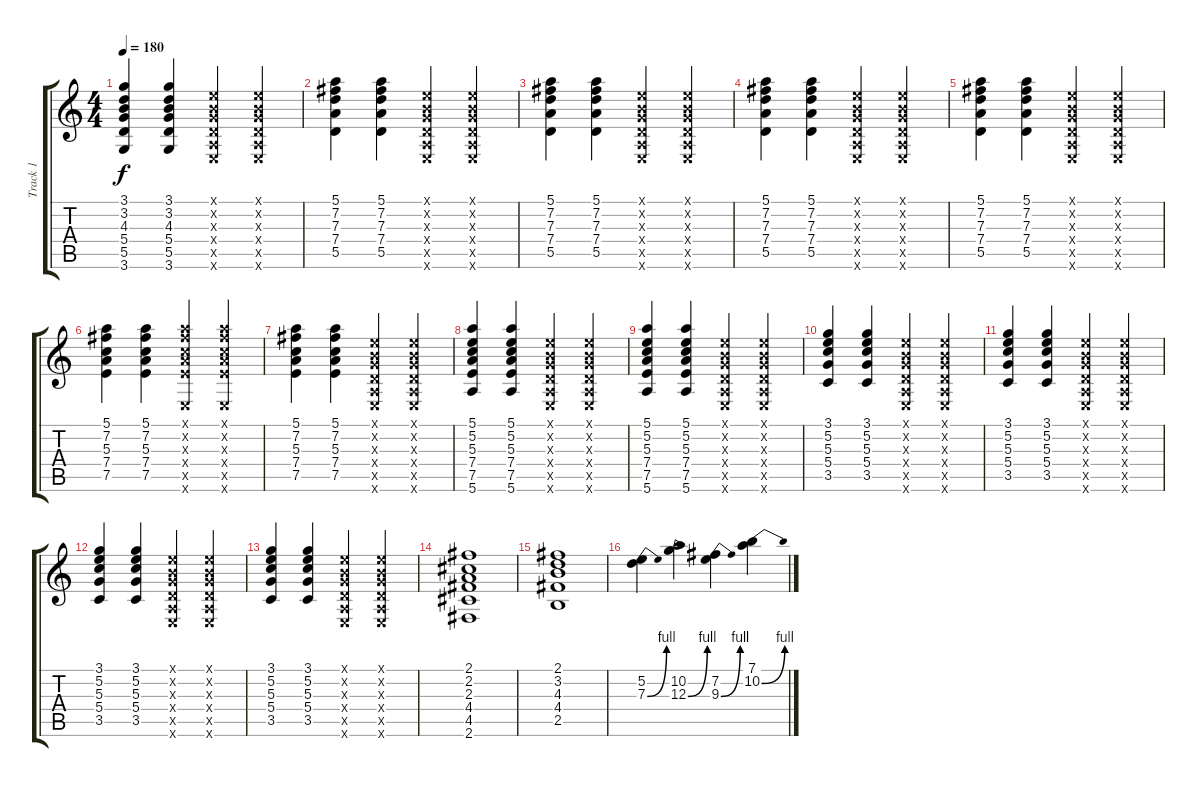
\track ("Track 1" "Track 1") {instrument electricguitarjazz}
\staff {score tabs}
\tuning (E4 B3 G3 D3 A2 E2) {hide}
\ts (4 4)
\tempo 180
\clef g2
\ks c
(3.1 3.2 4.3 5.4 5.5 3.6).4{dy f} (3.1 3.2 4.3 5.4 5.5 3.6).4 (0.1{x} 0.2{x} 0.3{x} 0.4{x} 0.5{x} 0.6{x}).4 (0.1{x} 0.2{x} 0.3{x} 0.4{x} 0.5{x} 0.6{x}).4 |
(5.1 7.2 7.3 7.4 5.5).4 (5.1 7.2 7.3 7.4 5.5).4 (0.1{x} 0.2{x} 0.3{x} 0.4{x} 0.5{x} 0.6{x}).4 (0.1{x} 0.2{x} 0.3{x} 0.4{x} 0.5{x} 0.6{x}).4 |
(5.1 7.2 7.3 7.4 5.5).4 (5.1 7.2 7.3 7.4 5.5).4 (0.1{x} 0.2{x} 0.3{x} 0.4{x} 0.5{x} 0.6{x}).4 (0.1{x} 0.2{x} 0.3{x} 0.4{x} 0.5{x} 0.6{x}).4 |
(5.1 7.2 7.3 7.4 5.5).4 (5.1 7.2 7.3 7.4 5.5).4 (0.1{x} 0.2{x} 0.3{x} 0.4{x} 0.5{x} 0.6{x}).4 (0.1{x} 0.2{x} 0.3{x} 0.4{x} 0.5{x} 0.6{x}).4 |
(5.1 7.2 7.3 7.4 5.5).4 (5.1 7.2 7.3 7.4 5.5).4 (0.1{x} 0.2{x} 0.3{x} 0.4{x} 0.5{x} 0.6{x}).4 (0.1{x} 0.2{x} 0.3{x} 0.4{x} 0.5{x} 0.6{x}).4 |
(5.1 7.2 5.3 7.4 7.5).4 (5.1 7.2 5.3 7.4 7.5).4 (5.1{x} 7.2{x} 5.3{x} 7.4{x} 7.5{x} 0.6{x}).4 (5.1{x} 7.2{x} 5.3{x} 7.4{x} 7.5{x} 0.6{x}).4 |
(5.1 7.2 5.3 7.4 7.5).4 (5.1 7.2 5.3 7.4 7.5).4 (0.1{x} 0.2{x} 0.3{x} 0.4{x} 0.5{x} 0.6{x}).4 (0.1{x} 0.2{x} 0.3{x} 0.4{x} 0.5{x} 0.6{x}).4 |
(5.1 5.2 5.3 7.4 7.5 5.6).4 (5.1 5.2 5.3 7.4 7.5 5.6).4 (0.1{x} 0.2{x} 0.3{x} 0.4{x} 0.5{x} 0.6{x}).4 (0.1{x} 0.2{x} 0.3{x} 0.4{x} 0.5{x} 0.6{x}).4 |
(5.1 5.2 5.3 7.4 7.5 5.6).4 (5.1 5.2 5.3 7.4 7.5 5.6).4 (0.1{x} 0.2{x} 0.3{x} 0.4{x} 0.5{x} 0.6{x}).4 (0.1{x} 0.2{x} 0.3{x} 0.4{x} 0.5{x} 0.6{x}).4 |
(3.1 5.2 5.3 5.4 3.5).4 (3.1 5.2 5.3 5.4 3.5).4 (0.1{x} 0.2{x} 0.3{x} 0.4{x} 0.5{x} 0.6{x}).4 (0.1{x} 0.2{x} 0.3{x} 0.4{x} 0.5{x} 0.6{x}).4 |
(3.1 5.2 5.3 5.4 3.5).4 (3.1 5.2 5.3 5.4 3.5).4 (0.1{x} 0.2{x} 0.3{x} 0.4{x} 0.5{x} 0.6{x}).4 (0.1{x} 0.2{x} 0.3{x} 0.4{x} 0.5{x} 0.6{x}).4 |
(3.1 5.2 5.3 5.4 3.5).4 (3.1 5.2 5.3 5.4 3.5).4 (0.1{x} 0.2{x} 0.3{x} 0.4{x} 0.5{x} 0.6{x}).4 (0.1{x} 0.2{x} 0.3{x} 0.4{x} 0.5{x} 0.6{x}).4 |
(3.1 5.2 5.3 5.4 3.5).4 (3.1 5.2 5.3 5.4 3.5).4 (0.1{x} 0.2{x} 0.3{x} 0.4{x} 0.5{x} 0.6{x}).4 (0.1{x} 0.2{x} 0.3{x} 0.4{x} 0.5{x} 0.6{x}).4 |
(2.1 2.2 2.3 4.4 4.5 2.6).1 |
(2.1 3.2 4.3 4.4 2.5).1 |
(5.2 7.3{be (bend 0 0 60 4)}).4 (10.2 12.3{be (bend 0 0 60 4)}).4 (7.2 9.3{be (bend 0 0 60 4)}).4 (7.1 10.2{be (bend 0 0 60 4)}).4
